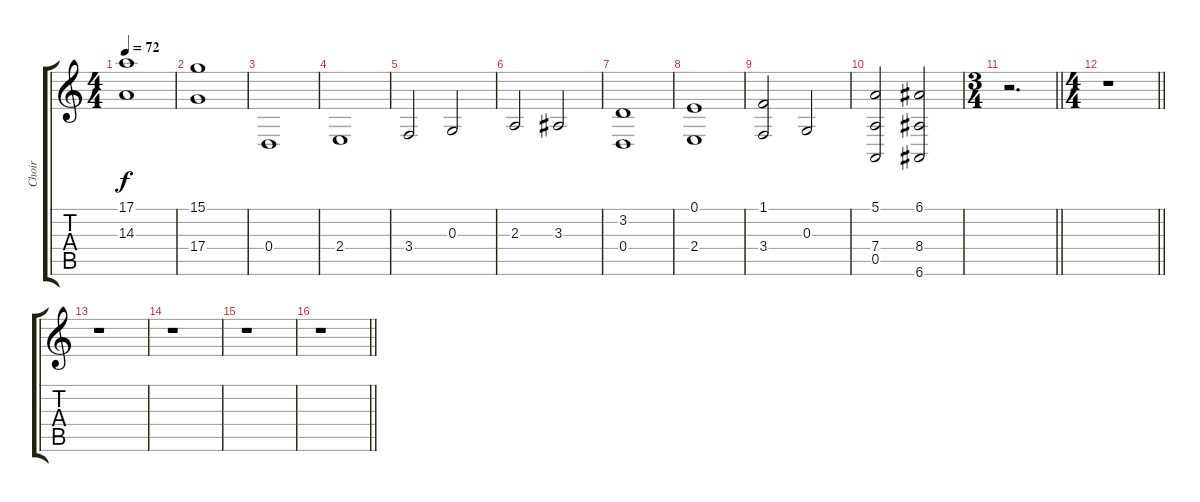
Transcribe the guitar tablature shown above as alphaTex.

\track ("Choir" "Choir") {instrument choiraahs}
\staff {score tabs}
\tuning (E4 B3 G3 D3 A2 E2) {hide}
\ts (4 4)
\tempo 72
\clef g2
\ks c
(17.1 14.3).1{dy f} |
(15.1 17.4).1 |
0.4.1 |
2.4.1 |
3.4.2 0.3.2 |
2.3.2 3.3.2 |
(3.2 0.4).1 |
(0.1 2.4).1 |
(1.1 3.4).2 0.3.2 |
(5.1 7.4 0.5).2 (6.1 8.4 6.6).2 |
\ts (3 4)
\barLineRight lightlight
r.2{d} |
\ts (4 4)
\barLineRight lightlight
r.1 |
r.1 |
r.1 |
r.1 |
\barLineRight lightlight
r.1
